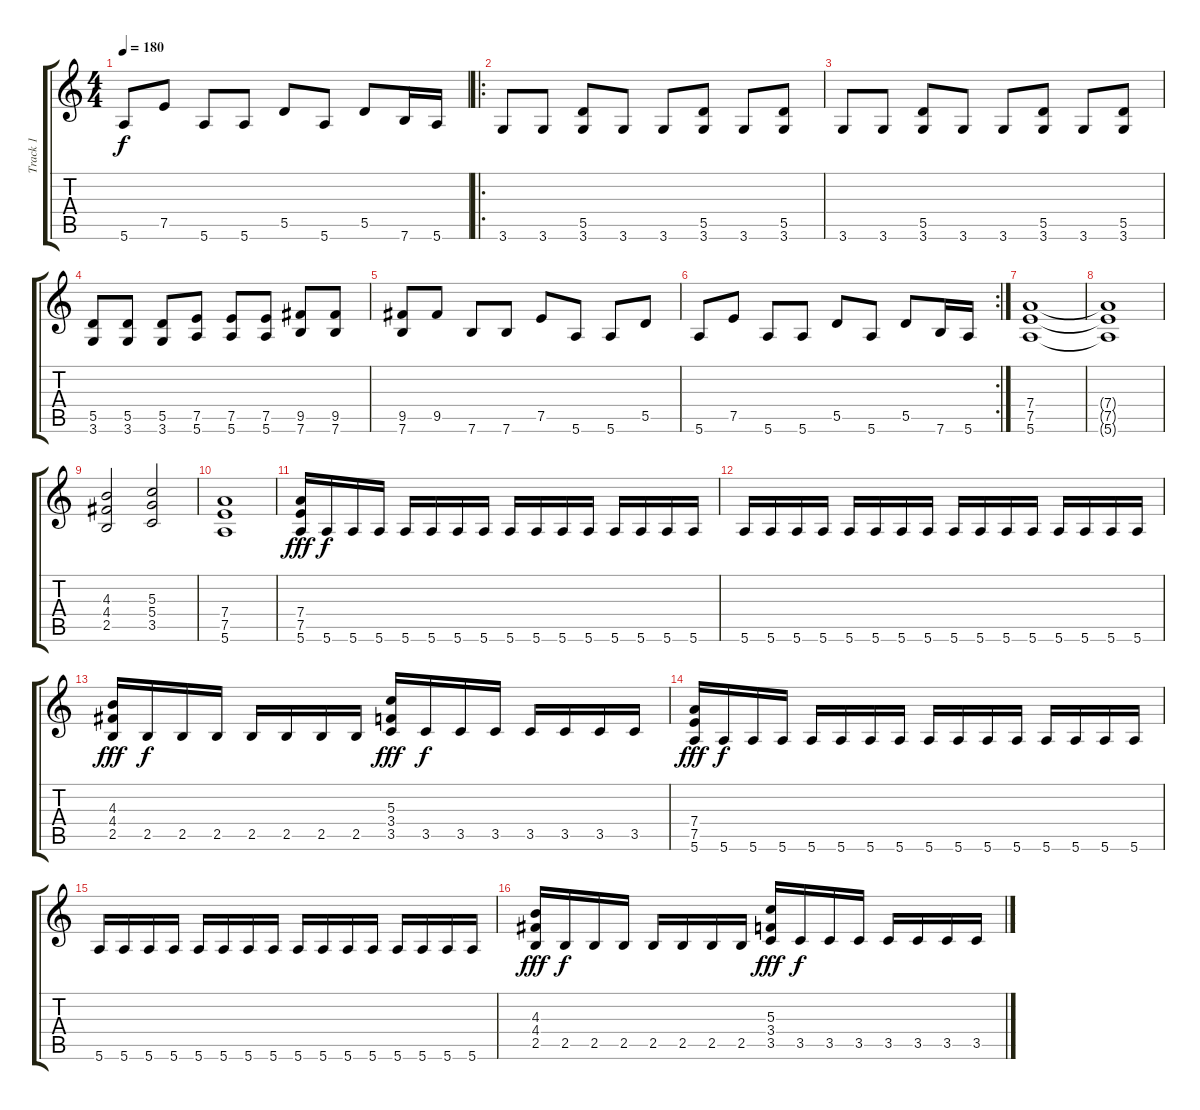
\track ("Track 1" "Track 1") {instrument distortionguitar}
\staff {score tabs}
\tuning (E4 B3 G3 D3 A2 E2) {hide}
\ts (4 4)
\tempo 180
\clef g2
\ks c
5.6.8{dy f} 7.5.8 5.6.8 5.6.8 5.5.8 5.6.8 5.5.8 7.6.16 5.6.16 |
\ro
3.6.8 3.6.8 (5.5 3.6).8 3.6.8 3.6.8 (5.5 3.6).8 3.6.8 (5.5 3.6).8 |
3.6.8 3.6.8 (5.5 3.6).8 3.6.8 3.6.8 (5.5 3.6).8 3.6.8 (5.5 3.6).8 |
(5.5 3.6).8 (5.5 3.6).8 (5.5 3.6).8 (7.5 5.6).8 (7.5 5.6).8 (7.5 5.6).8 (9.5 7.6).8 (9.5 7.6).8 |
(9.5 7.6).8 9.5.8 7.6.8 7.6.8 7.5.8 5.6.8 5.6.8 5.5.8 |
\rc 2
5.6.8 7.5.8 5.6.8 5.6.8 5.5.8 5.6.8 5.5.8 7.6.16 5.6.16 |
(7.4 7.5 5.6).1 |
(7.4{t} 7.5{t} 5.6{t}).1 |
(4.3 4.4 2.5).2 (5.3 5.4 3.5).2 |
(7.4 7.5 5.6).1 |
(7.4 7.5 5.6).16{dy fff} 5.6.16{dy f} 5.6.16 5.6.16 5.6.16 5.6.16 5.6.16 5.6.16 5.6.16 5.6.16 5.6.16 5.6.16 5.6.16 5.6.16 5.6.16 5.6.16 |
5.6.16 5.6.16 5.6.16 5.6.16 5.6.16 5.6.16 5.6.16 5.6.16 5.6.16 5.6.16 5.6.16 5.6.16 5.6.16 5.6.16 5.6.16 5.6.16 |
(4.3 4.4 2.5).16{dy fff} 2.5.16{dy f} 2.5.16 2.5.16 2.5.16 2.5.16 2.5.16 2.5.16 (5.3 3.4 3.5).16{dy fff} 3.5.16{dy f} 3.5.16 3.5.16 3.5.16 3.5.16 3.5.16 3.5.16 |
(7.4 7.5 5.6).16{dy fff} 5.6.16{dy f} 5.6.16 5.6.16 5.6.16 5.6.16 5.6.16 5.6.16 5.6.16 5.6.16 5.6.16 5.6.16 5.6.16 5.6.16 5.6.16 5.6.16 |
5.6.16 5.6.16 5.6.16 5.6.16 5.6.16 5.6.16 5.6.16 5.6.16 5.6.16 5.6.16 5.6.16 5.6.16 5.6.16 5.6.16 5.6.16 5.6.16 |
(4.3 4.4 2.5).16{dy fff} 2.5.16{dy f} 2.5.16 2.5.16 2.5.16 2.5.16 2.5.16 2.5.16 (5.3 3.4 3.5).16{dy fff} 3.5.16{dy f} 3.5.16 3.5.16 3.5.16 3.5.16 3.5.16 3.5.16
